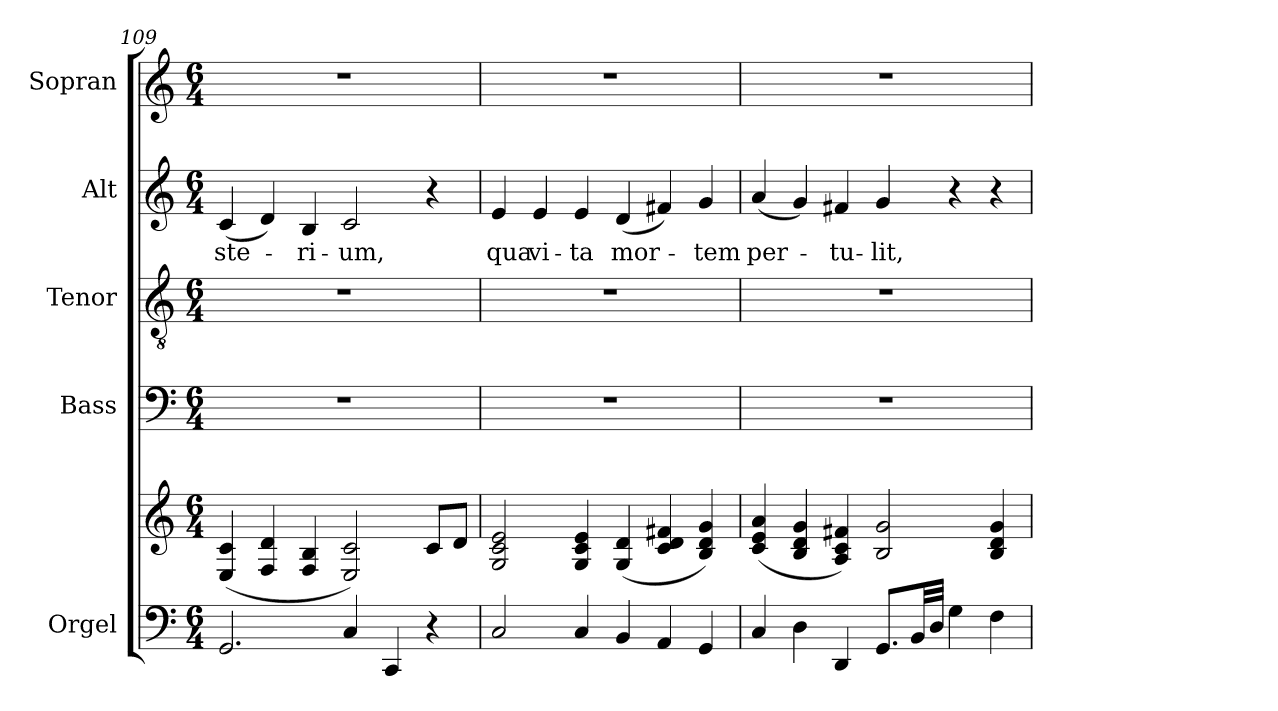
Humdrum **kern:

**kern	**kern	**kern	**kern	**kern	**text	**kern
*part5	*part5	*part4	*part3	*part2	*part2	*part1
*staff6	*staff5	*staff4	*staff3	*staff2	*staff2	*staff1
*I"Orgel	*	*I"Bass	*I"Tenor	*I"Alt	*	*I"Sopran
*I'Org.	*	*I'B.	*I'T.	*I'A.	*	*I'S.
*clefF4	*clefG2	*clefF4	*clefGv2	*clefG2	*	*clefG2
*k[]	*k[]	*k[]	*k[]	*k[]	*	*k[]
*C:	*C:	*C:	*C:	*C:	*	*C:
*M6/4	*M6/4	*M6/4	*M6/4	*M6/4	*	*M6/4
=109	=109	=109	=109	=109	=109	=109
!	!	!	!	!	!LO:LY:b	!
2.GG/	(4E/ 4c/	1.r	1.r	(<4c/	-ste-	1.r
.	4F/ 4d/	.	.	4d/)	.	.
!	!	!	!	!	!LO:LY:b	!
.	4F/ 4B/	.	.	4B/	-ri-	.
!	!	!	!	!	!LO:LY:b	!
4C/	2E/ 2c/)	.	.	2c/	-um,	.
4CC/	.	.	.	.	.	.
4r	8c/L	.	.	4r	.	.
.	8d/J	.	.	.	.	.
=110	=110	=110	=110	=110	=110	=110
!	!	!	!	!	!LO:LY:b	!
2C/	2G/ 2c/ 2e/	1.r	1.r	4e/	qua	1.r
!	!	!	!	!	!LO:LY:b	!
.	.	.	.	4e/	vi-	.
!	!	!	!	!	!LO:LY:b	!
4C/	4G/ 4c/ 4e/	.	.	4e/	-ta	.
!	!	!	!	!	!LO:LY:b	!
4BB/	(4G/ 4d/	.	.	(<4d/	mor-	.
4AA/	4c/ 4d/ 4f#X/	.	.	4f#X/)	.	.
!	!	!	!	!	!LO:LY:b	!
4GG/	4B/ 4d/ 4g/)	.	.	4g/	-tem	.
=111	=111	=111	=111	=111	=111	=111
!	!	!	!	!	!LO:LY:b	!
4C/	(<4c/ 4e/ 4a/	1.r	1.r	(<4a/	per-	1.r
4D\	4B/ 4d/ 4g/	.	.	4g/)	.	.
!	!	!	!	!	!LO:LY:b	!
4DD/	4A/ 4c/ 4f#X/)	.	.	4f#X/	-tu-	.
!	!	!	!	!	!LO:LY:b	!
8.GG/L	2B/ 2g/	.	.	4g/	-lit,	.
32BB/LL	.	.	.	.	.	.
32D/JJJ	.	.	.	.	.	.
4G\	.	.	.	4r	.	.
4F\	4B/ 4d/ 4g/	.	.	4r	.	.
=	=	=	=	=	=	=
*-	*-	*-	*-	*-	*-	*-
